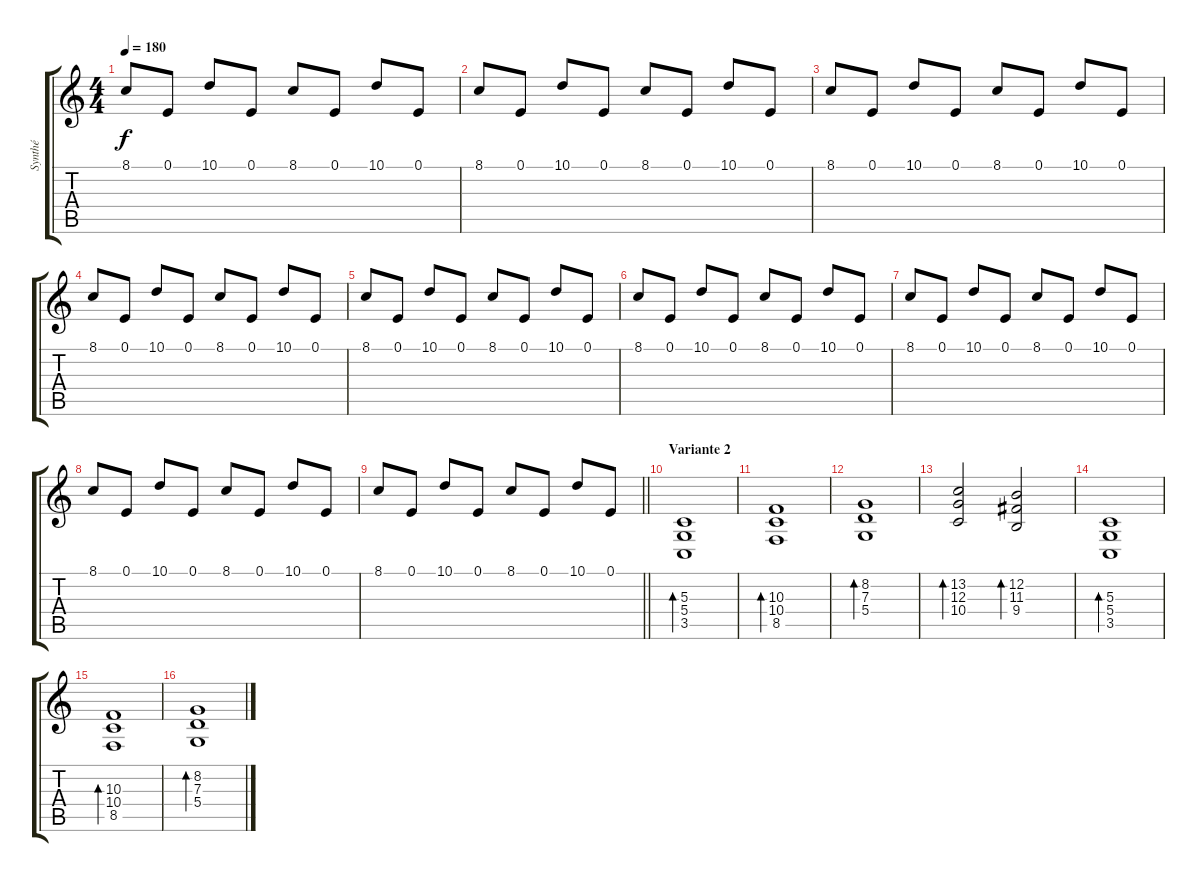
\track ("Synthé" "Synthé") {instrument synthbrass1}
\staff {score tabs}
\tuning (E4 B3 G3 D3 A2 D2) {hide}
\ts (4 4)
\tempo 180
\clef g2
\ks c
8.1.8{dy f} 0.1.8 10.1.8 0.1.8 8.1.8 0.1.8 10.1.8 0.1.8 |
8.1.8 0.1.8 10.1.8 0.1.8 8.1.8 0.1.8 10.1.8 0.1.8 |
8.1.8 0.1.8 10.1.8 0.1.8 8.1.8 0.1.8 10.1.8 0.1.8 |
8.1.8 0.1.8 10.1.8 0.1.8 8.1.8 0.1.8 10.1.8 0.1.8 |
8.1.8 0.1.8 10.1.8 0.1.8 8.1.8 0.1.8 10.1.8 0.1.8 |
8.1.8 0.1.8 10.1.8 0.1.8 8.1.8 0.1.8 10.1.8 0.1.8 |
8.1.8 0.1.8 10.1.8 0.1.8 8.1.8 0.1.8 10.1.8 0.1.8 |
8.1.8 0.1.8 10.1.8 0.1.8 8.1.8 0.1.8 10.1.8 0.1.8 |
\barLineRight lightlight
8.1.8 0.1.8 10.1.8 0.1.8 8.1.8 0.1.8 10.1.8 0.1.8 |
\section ("" "Variante 2")
(5.3 5.4 3.5).1{bd 120 volume 8 instrument acousticgrandpiano} |
(10.3 10.4 8.5).1{bd 120} |
(8.2 7.3 5.4).1{bd 120} |
(13.2 12.3 10.4).2{bd 120} (12.2 11.3 9.4).2{bd 120} |
(5.3 5.4 3.5).1{bd 120} |
(10.3 10.4 8.5).1{bd 120} |
(8.2 7.3 5.4).1{bd 120}
